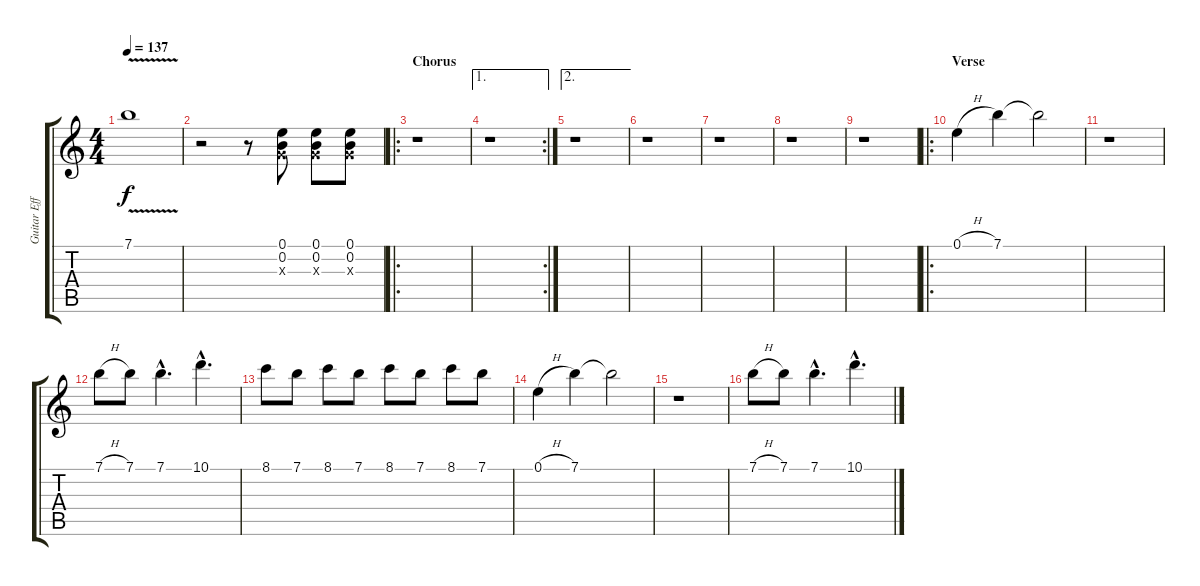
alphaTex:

\track ("Guitar Effects" "Guitar Eff") {instrument distortionguitar}
\staff {score tabs}
\tuning (E4 B3 G3 D3 A2 E2) {hide}
\ts (4 4)
\tempo 137
\clef g2
\ks c
7.1{v}.1{dy f} |
r.2 r.8 (0.1 0.2 0.3{x}).8 (0.1 0.2 0.3{x}).8 (0.1 0.2 0.3{x}).8 |
\ro
\section ("" "Chorus")
r.1 |
\ae 1
\rc 2
r.1 |
\ae 2
r.1 |
r.1 |
r.1 |
r.1 |
r.1 |
\ro
\section ("" "Verse")
0.1{h}.4 7.1.4 7.1{t}.2 |
r.1 |
7.1{h}.8 7.1.8 7.1{hac}.4{d} 10.1{hac}.4{d} |
8.1.8 7.1.8 8.1.8 7.1.8 8.1.8 7.1.8 8.1.8 7.1.8 |
0.1{h}.4 7.1.4 7.1{t}.2 |
r.1 |
7.1{h}.8 7.1.8 7.1{hac}.4{d} 10.1{hac}.4{d}
